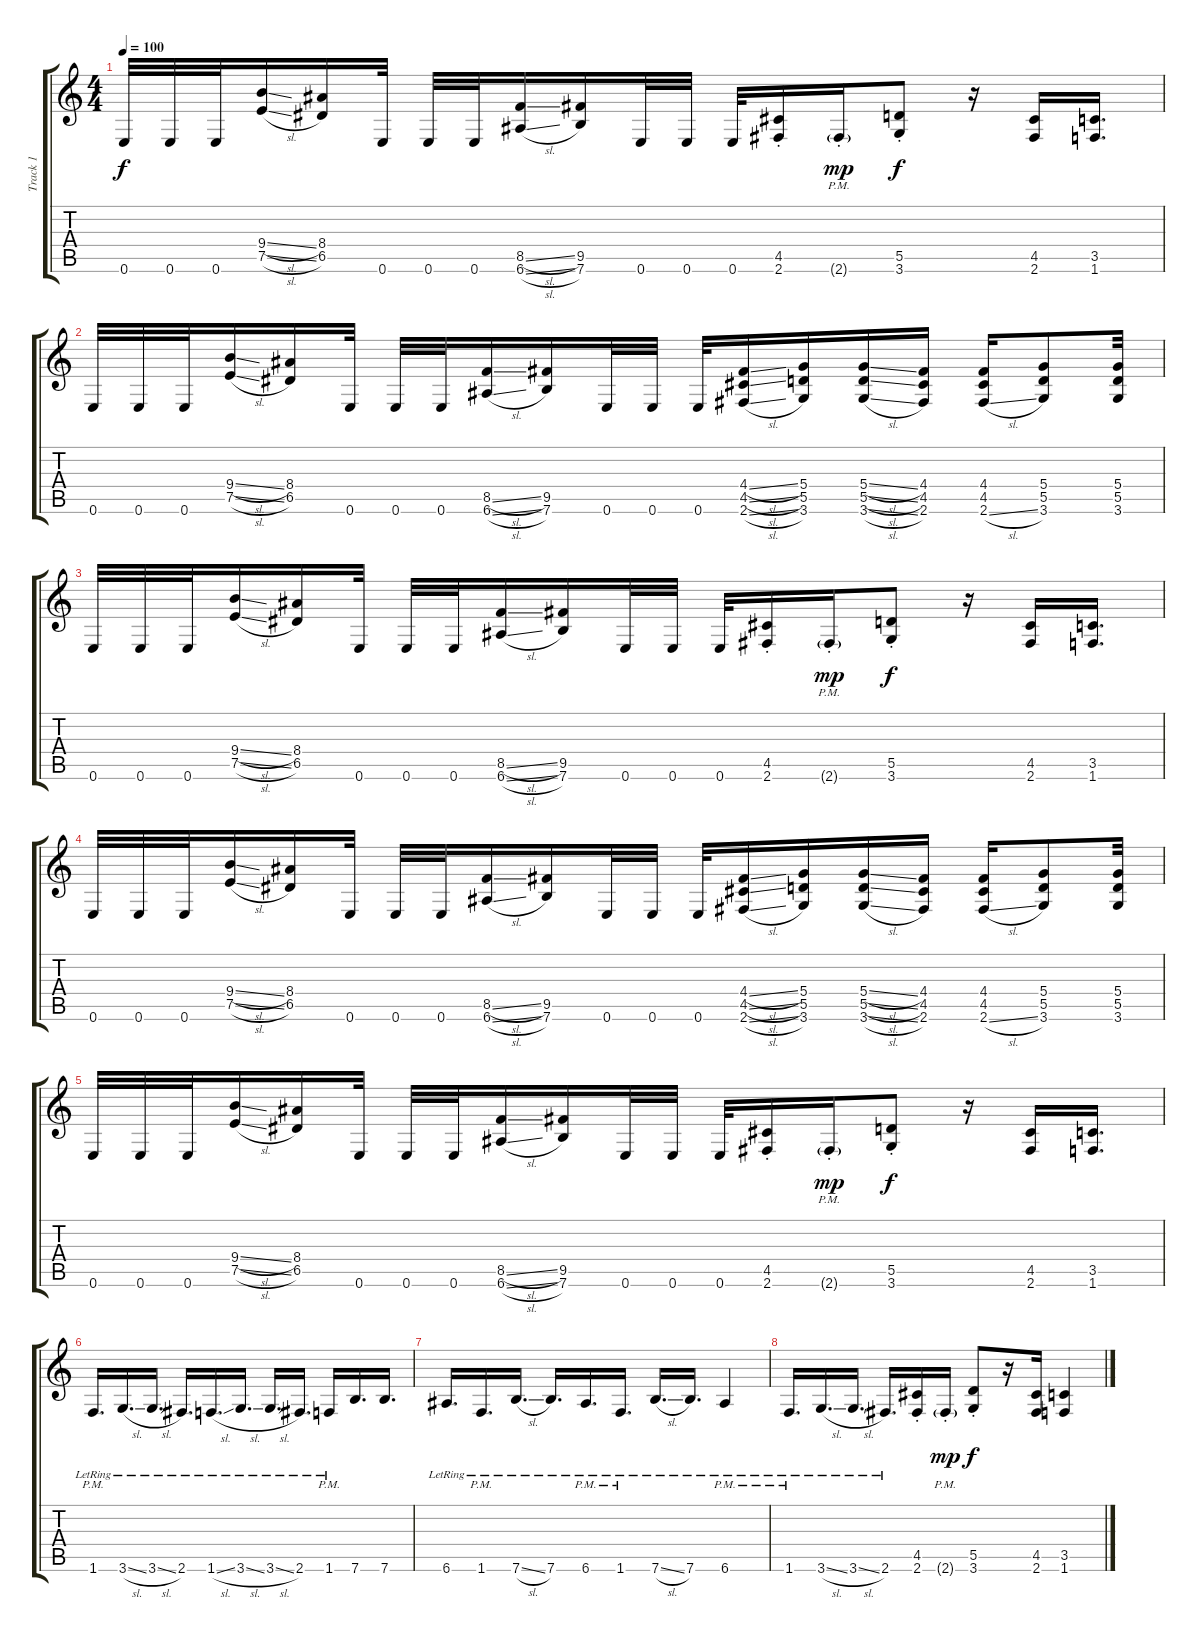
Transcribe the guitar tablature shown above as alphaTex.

\track ("Track 1" "Track 1") {instrument distortionguitar}
\staff {score tabs}
\tuning (E4 B3 G3 D3 A2 E2) {hide}
\ts (4 4)
\tempo 100
\clef g2
\ks c
0.6.32{dy f} 0.6.32 0.6.32 (9.4{sl} 7.5{sl}).16 (8.4 6.5).16 0.6.32 0.6.32 0.6.32 (8.5{sl} 6.6{sl}).16 (9.5 7.6).16 0.6.32 0.6.32 0.6.32 (4.5{st} 2.6{st}).16 2.6{g pm st}.16{dy mp} (5.5{st} 3.6).8{dy f} r.16 (4.5 2.6).16 (3.5 1.6).16{d} |
0.6.32 0.6.32 0.6.32 (9.4{sl} 7.5{sl}).16 (8.4 6.5).16 0.6.32 0.6.32 0.6.32 (8.5{sl} 6.6{sl}).16 (9.5 7.6).16 0.6.32 0.6.32 0.6.32 (4.4{sl} 4.5{sl} 2.6{sl}).16 (5.4 5.5 3.6).16 (5.4{sl} 5.5{sl} 3.6{sl}).16 (4.4 4.5 2.6).16 (4.4 4.5 2.6{sl}).16 (5.4 5.5 3.6).8 (5.4 5.5 3.6).32 |
0.6.32 0.6.32 0.6.32 (9.4{sl} 7.5{sl}).16 (8.4 6.5).16 0.6.32 0.6.32 0.6.32 (8.5{sl} 6.6{sl}).16 (9.5 7.6).16 0.6.32 0.6.32 0.6.32 (4.5{st} 2.6{st}).16 2.6{g pm st}.16{dy mp} (5.5{st} 3.6).8{dy f} r.16 (4.5 2.6).16 (3.5 1.6).16{d} |
0.6.32 0.6.32 0.6.32 (9.4{sl} 7.5{sl}).16 (8.4 6.5).16 0.6.32 0.6.32 0.6.32 (8.5{sl} 6.6{sl}).16 (9.5 7.6).16 0.6.32 0.6.32 0.6.32 (4.4{sl} 4.5{sl} 2.6{sl}).16 (5.4 5.5 3.6).16 (5.4{sl} 5.5{sl} 3.6{sl}).16 (4.4 4.5 2.6).16 (4.4 4.5 2.6{sl}).16 (5.4 5.5 3.6).8 (5.4 5.5 3.6).32 |
0.6.32 0.6.32 0.6.32 (9.4{sl} 7.5{sl}).16 (8.4 6.5).16 0.6.32 0.6.32 0.6.32 (8.5{sl} 6.6{sl}).16 (9.5 7.6).16 0.6.32 0.6.32 0.6.32 (4.5{st} 2.6{st}).16 2.6{g pm st}.16{dy mp} (5.5{st} 3.6).8{dy f} r.16 (4.5 2.6).16 (3.5 1.6).16{d} |
1.6{pm lr}.16{d} 3.6{sl lr}.16{d} 3.6{sl lr}.16{d} 2.6{lr}.16{d} 1.6{sl lr}.16{d} 3.6{sl lr}.16{d} 3.6{sl lr}.16{d} 2.6{lr}.16{d} 1.6{pm lr}.16 7.6.16{d} 7.6.16{d} |
6.6{lr}.16{d} 1.6{pm lr}.16{d} 7.6{sl lr}.16{d} 7.6{lr}.16{d} 6.6{pm lr}.16{d} 1.6{pm lr}.16{d} 7.6{sl lr}.16{d} 7.6{lr}.16{d} 6.6{pm lr}.4 |
1.6{pm lr}.16{d} 3.6{sl lr}.16{d} 3.6{sl lr}.16{d} 2.6{lr}.16{d} (4.5{st} 2.6{st}).16 2.6{g pm st}.16{dy mp} (5.5{st} 3.6).8{dy f} r.16 (4.5 2.6).16 (3.5 1.6).4
